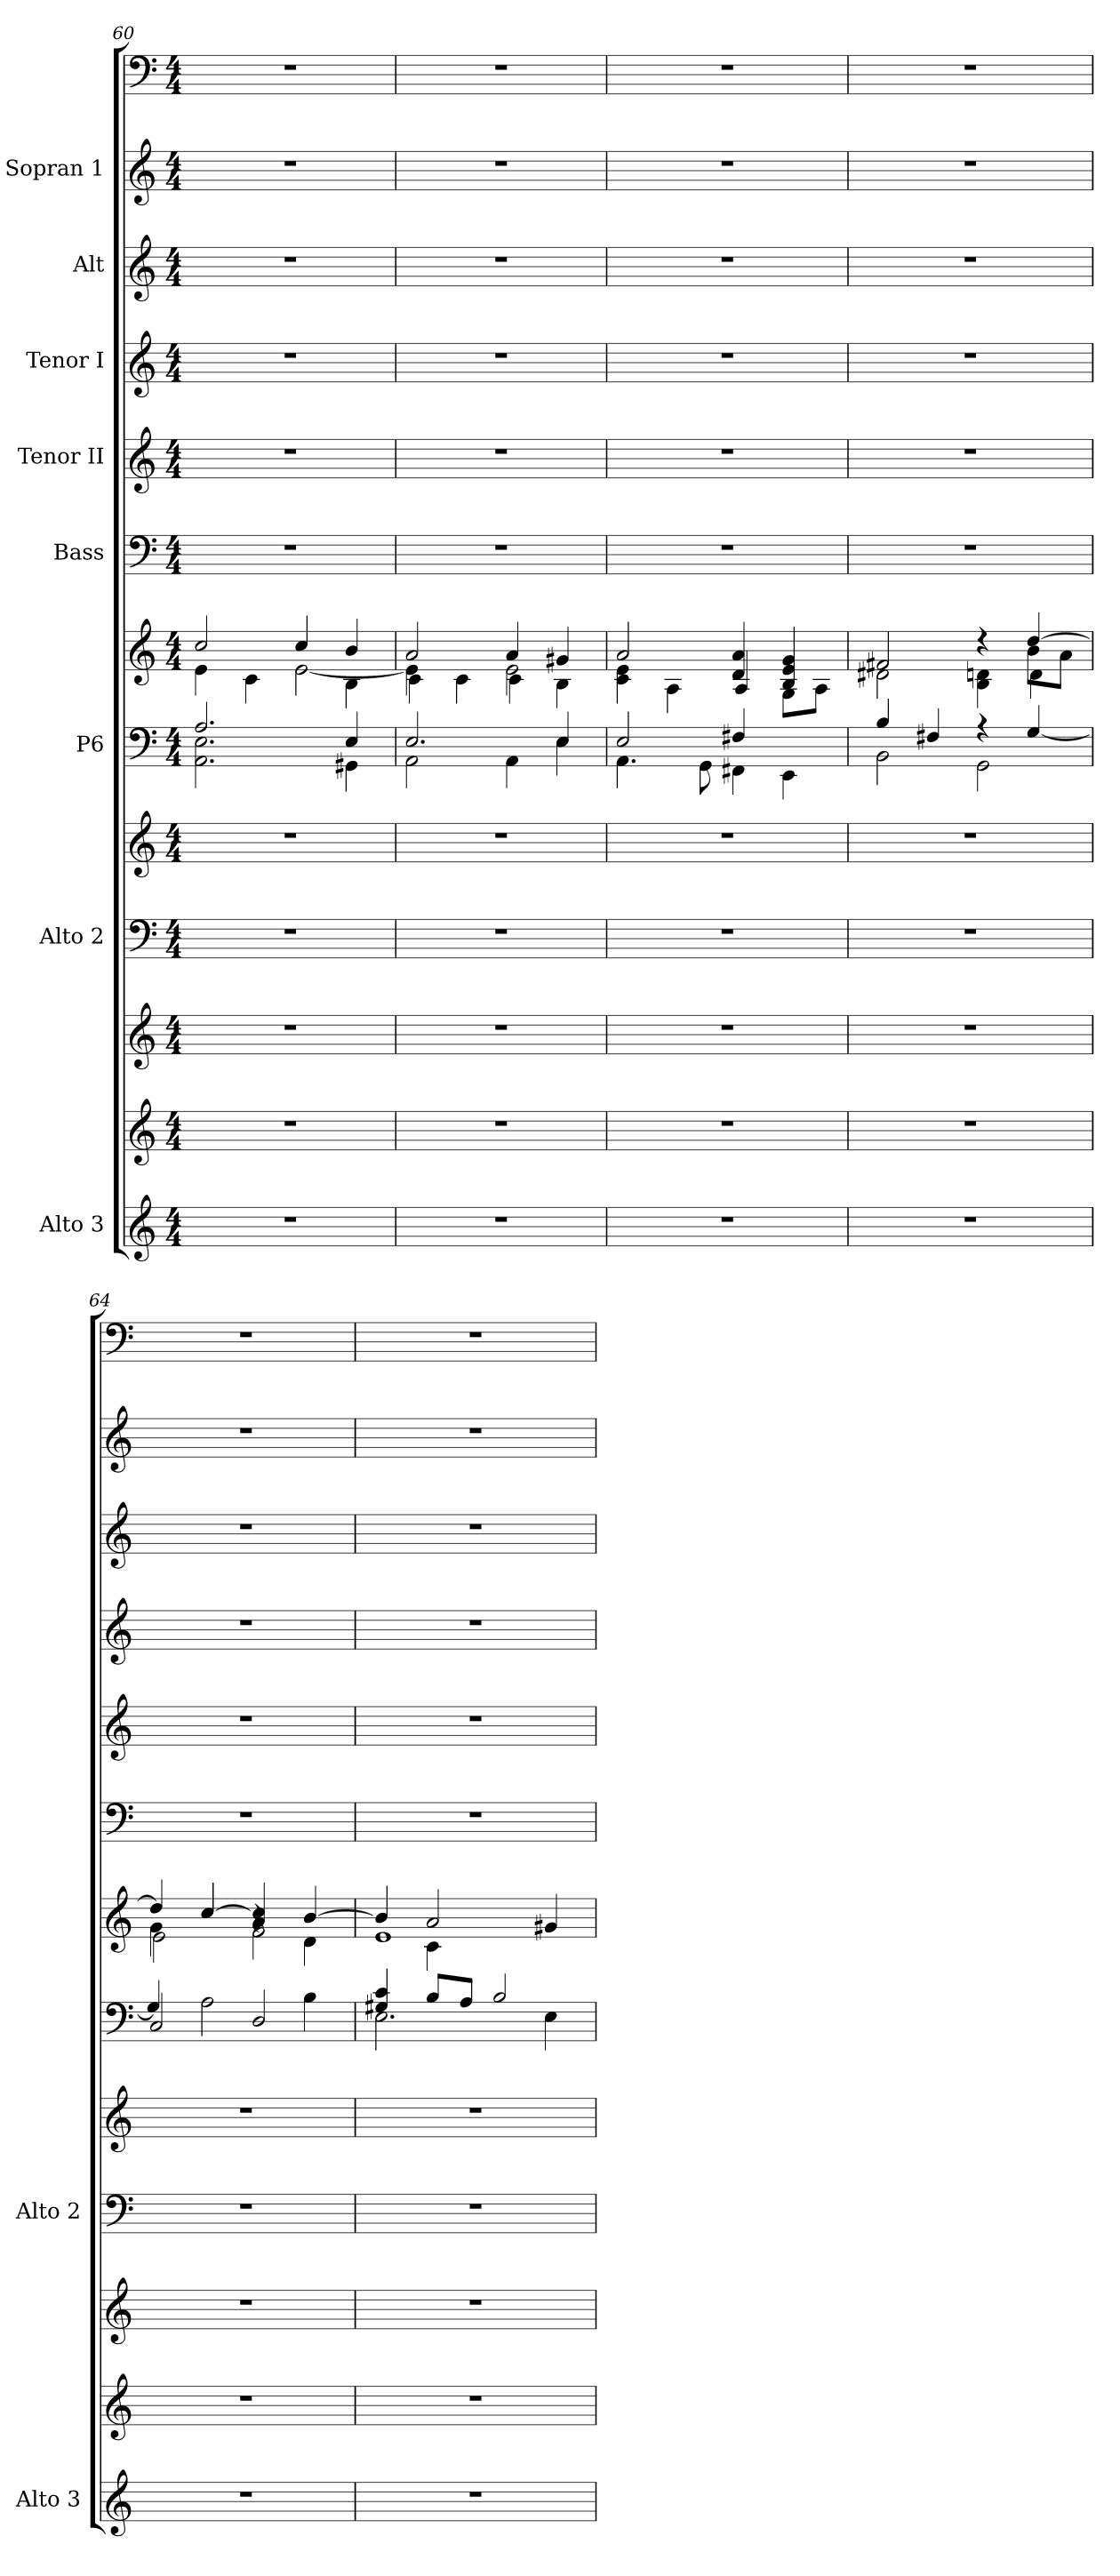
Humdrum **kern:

**kern	**kern	**kern	**kern	**kern	**kern	**kern	**kern	**kern	**kern	**kern	**kern	**kern
*part11	*part10	*part9	*part8	*part8	*part7	*part7	*part6	*part5	*part4	*part3	*part2	*part1
*staff13	*staff12	*staff11	*staff10	*staff9	*staff8	*staff7	*staff6	*staff5	*staff4	*staff3	*staff2	*staff1
*I"Alto 3	*	*	*I"Alto 2	*	*I"P6	*	*I"Bass	*I"Tenor II	*I"Tenor I	*I"Alt	*I"Sopran 1	*
*I'Alto 3	*	*	*I'Alto 2	*	*	*	*	*	*	*	*	*
*clefG2	*clefG2	*clefG2	*clefF4	*clefG2	*clefF4	*clefG2	*clefF4	*clefG2	*clefG2	*clefG2	*clefG2	*clefF4
*	*ITrd7c12	*ITrd7c12	*	*	*	*	*	*ITrd7c12	*ITrd7c12	*	*	*
*k[]	*k[]	*k[]	*k[]	*k[]	*k[]	*k[]	*k[]	*k[]	*k[]	*k[]	*k[]	*k[]
*C:	*C:	*C:	*C:	*C:	*C:	*C:	*C:	*C:	*C:	*C:	*C:	*C:
*M4/4	*M4/4	*M4/4	*M4/4	*M4/4	*M4/4	*M4/4	*M4/4	*M4/4	*M4/4	*M4/4	*M4/4	*M4/4
=60	=60	=60	=60	=60	=60	=60	=60	=60	=60	=60	=60	=60
*	*	*	*	*	*^	*^	*	*	*	*	*	*
*	*	*	*	*	*	*	*	*^	*	*	*	*	*	*
1r	1r	1r	1r	1r	2.A/	2.AA\ 2.E\	2.ryy	2cc/	4e\	1r	1r	1r	1r	1r	1r
.	.	.	.	.	.	.	.	.	4c\	.	.	.	.	.	.
.	.	.	.	.	.	.	.	[<2e\	4cc/	.	.	.	.	.	.
.	.	.	.	.	4E/	4GG#X\	4B\	.	4b/	.	.	.	.	.	.
=61	=61	=61	=61	=61	=61	=61	=61	=61	=61	=61	=61	=61	=61	=61	=61
1r	1r	1r	1r	1r	2AA\	2.E/	2a/	4e\]	4c\	1r	1r	1r	1r	1r	1r
.	.	.	.	.	.	.	.	4ryy	4c\	.	.	.	.	.	.
.	.	.	.	.	4AA\	.	4a/	2e\	4c\	.	.	.	.	.	.
.	.	.	.	.	4E/	4E\	4g#X/	.	4B\	.	.	.	.	.	.
=62	=62	=62	=62	=62	=62	=62	=62	=62	=62	=62	=62	=62	=62	=62	=62
1r	1r	1r	1r	1r	4.AA\	2E/	1ryy	2a/	4c\ 4e\	1r	1r	1r	1r	1r	1r
.	.	.	.	.	.	.	.	.	4A\	.	.	.	.	.	.
.	.	.	.	.	8GG\	.	.	.	.	.	.	.	.	.	.
.	.	.	.	.	4FF#X\	4F#X/	.	4d/ 4a/	4A/	.	.	.	.	.	.
.	.	.	.	.	4EE\	4ryy	.	4B/ 4e/ 4g/	8G\L	.	.	.	.	.	.
.	.	.	.	.	.	.	.	.	8A\J	.	.	.	.	.	.
!!LO:LB:g=z
=63	=63	=63	=63	=63	=63	=63	=63	=63	=63	=63	=63	=63	=63	=63	=63
1r	1r	1r	1r	1r	4B/	2BB\	2ryy	2d#X\	2f#X/	1r	1r	1r	1r	1r	1r
.	.	.	.	.	4F#X/	.	.	.	.	.	.	.	.	.	.
.	.	.	.	.	2GG\	4rA	4rdd	4B\ 4dn\	4ryy	.	.	.	.	.	.
.	.	.	.	.	.	[>4G/	8b\L	4d\	[>4dd/	.	.	.	.	.	.
.	.	.	.	.	.	.	8a\J	.	.	.	.	.	.	.	.
=64	=64	=64	=64	=64	=64	=64	=64	=64	=64	=64	=64	=64	=64	=64	=64
1r	1r	1r	1r	1r	2C/	4G/]	4g\	2e\	4dd/]	1r	1r	1r	1r	1r	1r
.	.	.	.	.	.	2A\	[>4cc/	.	4cc/	.	.	.	.	.	.
.	.	.	.	.	2D/	.	4a/ 4cc/]	2f\	4r	.	.	.	.	.	.
.	.	.	.	.	.	4B\	4d\	.	[>4b/	.	.	.	.	.	.
=65	=65	=65	=65	=65	=65	=65	=65	=65	=65	=65	=65	=65	=65	=65	=65
1r	1r	1r	1r	1r	4G#X/ 4c/	2.E\	4ryy	1e	4b/]	1r	1r	1r	1r	1r	1r
.	.	.	.	.	8B/L	.	4c\	.	2a/	.	.	.	.	.	.
.	.	.	.	.	8A/J	.	.	.	.	.	.	.	.	.	.
.	.	.	.	.	2B/	.	2ryy	.	.	.	.	.	.	.	.
.	.	.	.	.	.	4E\	.	.	4g#X/	.	.	.	.	.	.
*	*	*	*	*	*v	*v	*	*	*	*	*	*	*	*	*
*	*	*	*	*	*	*v	*v	*v	*	*	*	*	*	*
=	=	=	=	=	=	=	=	=	=	=	=	=
*-	*-	*-	*-	*-	*-	*-	*-	*-	*-	*-	*-	*-
